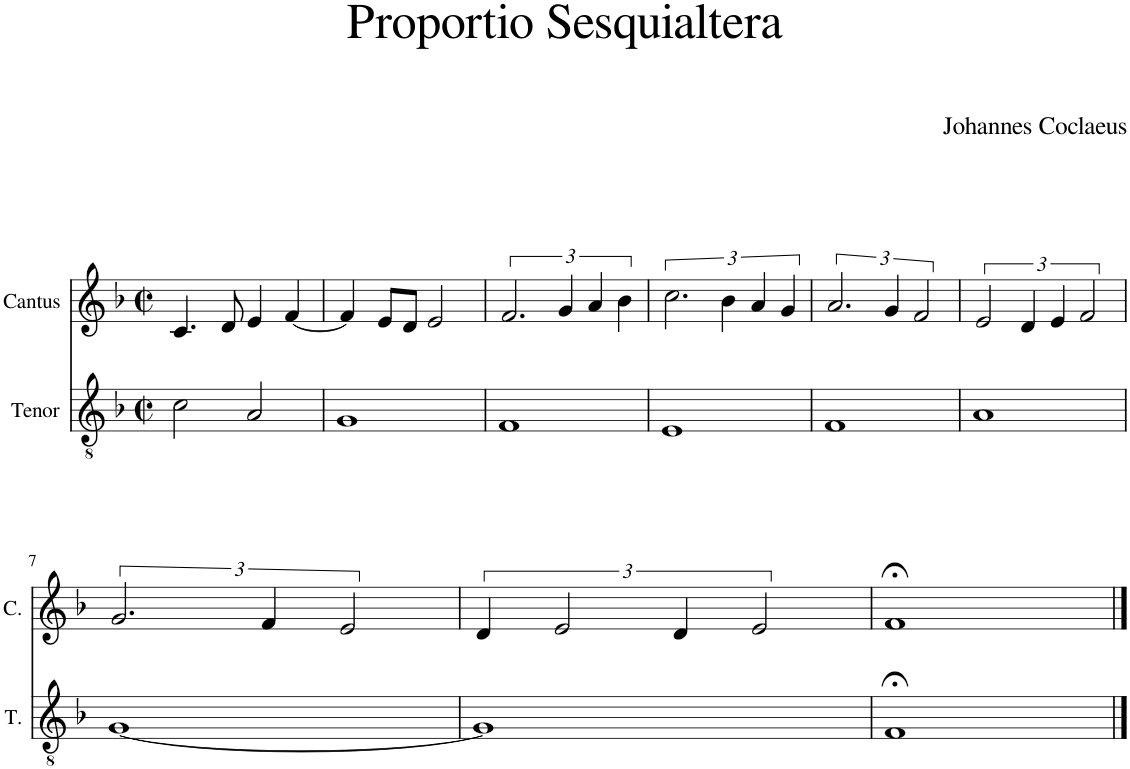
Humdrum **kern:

**kern	**kern
*part2	*part1
*staff2	*staff1
*I"Tenor	*I"Cantus
*I'T.	*I'C.
*clefGv2	*clefG2
*k[b-]	*k[b-]
*M2/2	*M2/2
*met(c|)	*met(c|)
=1	=1
2c\	4.c/
.	8d/
2A/	4e/
.	[4f/
=2	=2
1G	4f/]
.	8e/L
.	8d/J
.	2e/
=3	=3
1F	3.f/
.	6g/
.	6a/
.	6b-\
=4	=4
1E	3.cc\
.	6b-\
.	6a/
.	6g/
=5	=5
1F	3.a/
.	6g/
.	3f/
=6	=6
1A	3e/
.	6d/
.	6e/
.	3f/
!!LO:LB:g=z
=7	=7
[1G	3.g/
.	6f/
.	3e/
=8	=8
1G]	6d/
.	3e/
.	6d/
.	3e/
=9	=9
1F;<	1f;<
==	==
*-	*-
